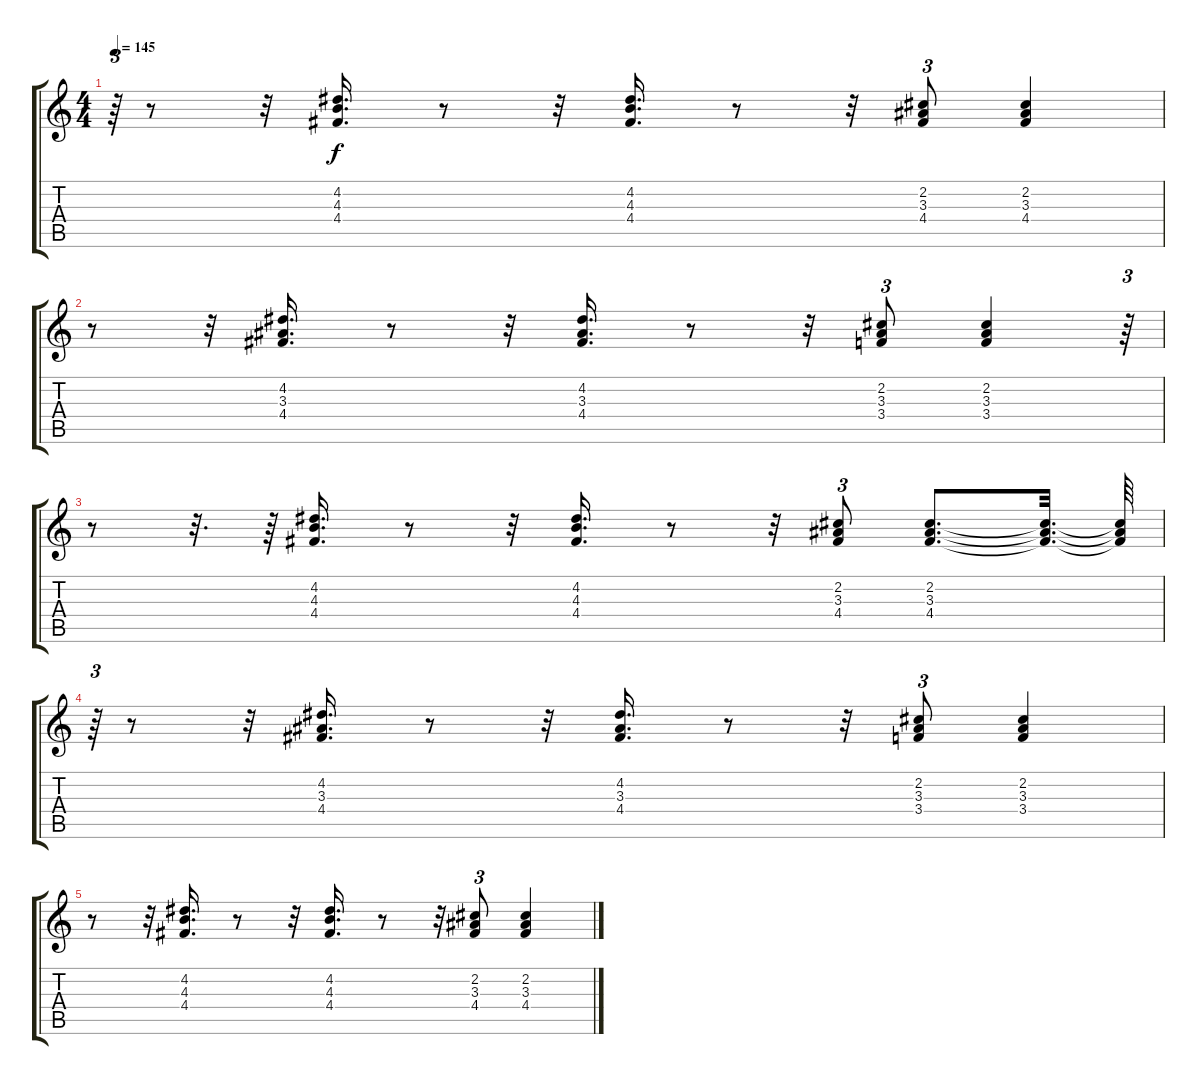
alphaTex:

\track "" {instrument distortionguitar}
\staff {score tabs}
\tuning (E4 B3 G3 D3 A2 E2) {hide}
\ts (4 4)
\tempo 145
\clef g2
\ks c
r.64{tu (3 2) dy f} r.8 r.32 (4.2 4.3 4.4).16{d} r.8 r.32 (4.2 4.3 4.4).16{d} r.8 r.32 (2.2 3.3 4.4).8{tu (3 2)} (2.2 3.3 4.4).4 |
r.8 r.32 (4.2 3.3 4.4).16{d} r.8 r.32 (4.2 3.3 4.4).16{d} r.8 r.32 (2.2 3.3 3.4).8{tu (3 2)} (2.2 3.3 3.4).4 r.64{tu (3 2)} |
r.8 r.32{d} r.64 (4.2 4.3 4.4).16{d} r.8 r.32 (4.2 4.3 4.4).16{d} r.8 r.32 (2.2 3.3 4.4).8{tu (3 2)} (2.2 3.3 4.4).8{d} (2.2{t} 3.3{t} 4.4{t}).32{d} (2.2{t} 3.3{t} 4.4{t}).64 |
r.64{tu (3 2)} r.8 r.32 (4.2 3.3 4.4).16{d} r.8 r.32 (4.2 3.3 4.4).16{d} r.8 r.32 (2.2 3.3 3.4).8{tu (3 2)} (2.2 3.3 3.4).4 |
r.8 r.32 (4.2 4.3 4.4).16{d} r.8 r.32 (4.2 4.3 4.4).16{d} r.8 r.32 (2.2 3.3 4.4).8{tu (3 2)} (2.2 3.3 4.4).4
